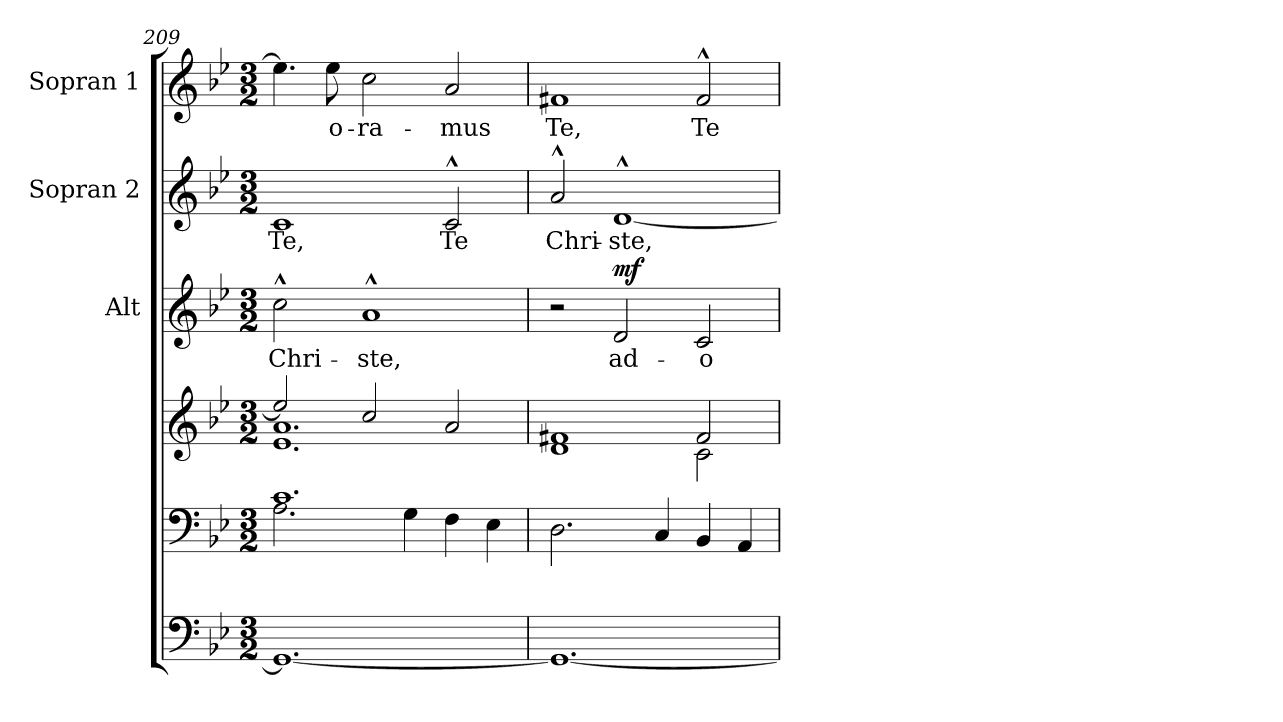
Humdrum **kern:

**kern	**kern	**kern	**kern	**text	**dynam	**kern	**text	**kern	**text
*part5	*part4	*part4	*part3	*part3	*part3	*part2	*part2	*part1	*part1
*staff6	*staff5	*staff4	*staff3	*staff3	*staff3	*staff2	*staff2	*staff1	*staff1
*	*	*	*I"Alt	*	*	*I"Sopran 2	*	*I"Sopran 1	*
*	*	*	*I'A.	*	*	*I'S. 2	*	*I'S. 1	*
*clefF4	*clefF4	*clefG2	*clefG2	*	*	*clefG2	*	*clefG2	*
*k[b-e-]	*k[b-e-]	*k[b-e-]	*k[b-e-]	*	*	*k[b-e-]	*	*k[b-e-]	*
*B-:	*B-:	*B-:	*B-:	*	*	*B-:	*	*B-:	*
*M3/2	*M3/2	*M3/2	*M3/2	*	*	*M3/2	*	*M3/2	*
=209	=209	=209	=209	=209	=209	=209	=209	=209	=209
*	*^	*^	*	*	*	*	*	*	*
!	!	!	!	!	!	!LO:LY:b	!	!	!LO:LY:b	!	!
1.GG_	1.c	2.A\	2ee-/]	1.e- 1.a	2cc^^>\	Chri-	.	1c	Te,	4.ee-\]	.
!	!	!	!	!	!	!	!	!	!	!	!LO:LY:b
.	.	.	.	.	.	.	.	.	.	8ee-\	-o-
!	!	!	!	!	!	!LO:LY:b	!	!	!	!	!LO:LY:b
.	.	.	2cc/	.	1a^^>	-ste,	.	.	.	2cc\	-ra-
.	.	4G\	.	.	.	.	.	.	.	.	.
!	!	!	!	!	!	!	!	!	!LO:LY:b	!	!LO:LY:b
.	.	4F\	2a/	.	.	.	.	2c^^>/	Te	2a/	-mus
.	.	4E-\	.	.	.	.	.	.	.	.	.
=210	=210	=210	=210	=210	=210	=210	=210	=210	=210	=210	=210
!	!	!	!	!	!	!	!	!	!LO:LY:b	!	!LO:LY:b
*	*v	*v	*	*	*	*	*	*	*	*	*
1.GG_	2.D\	1f#X	1d	2r	.	.	2a^^>/	Chri-	1f#X	Te,
!	!	!	!	!	!LO:LY:b	!LO:DY:a	!	!LO:LY:b	!	!
.	.	.	.	2d/	ad-	mf	[1d^^>	-ste,	.	.
.	4C/	.	.	.	.	.	.	.	.	.
!	!	!	!	!	!LO:LY:b	!	!	!	!	!LO:LY:b
.	4BB-/	2f#/	2c\	2c/	-o-	.	.	.	2f#^^>/	Te
.	4AA/	.	.	.	.	.	.	.	.	.
*	*	*v	*v	*	*	*	*	*	*	*
=	=	=	=	=	=	=	=	=	=
*-	*-	*-	*-	*-	*-	*-	*-	*-	*-
